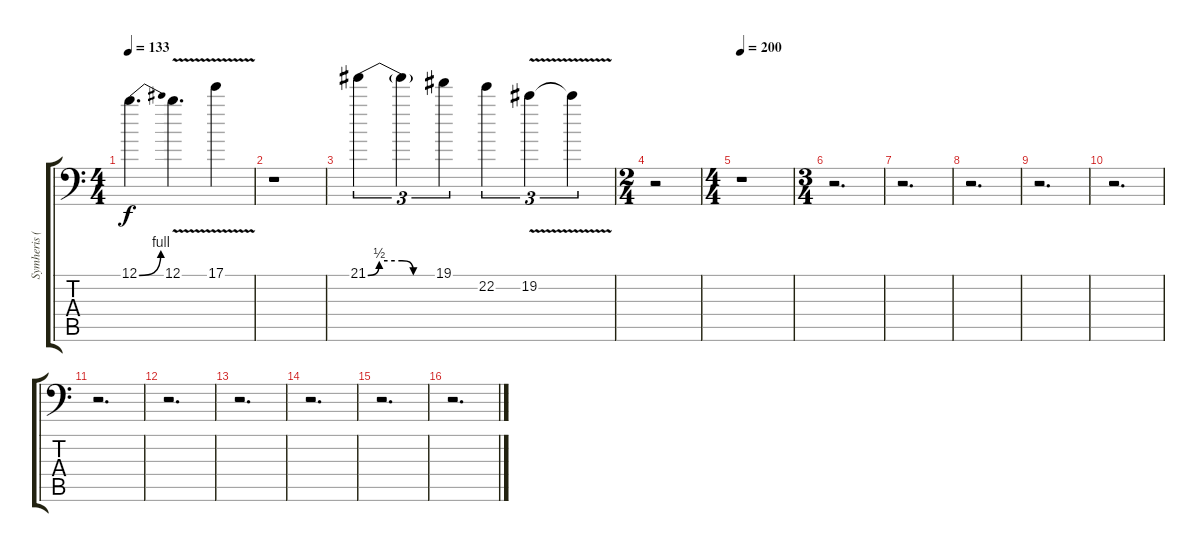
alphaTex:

\track ("Symheris (Harmony)" "Symheris (") {instrument distortionguitar}
\staff {score tabs}
\tuning (B3 Gb3 D3 A2 E2 A1) {hide}
\ts (4 4)
\tempo 133
\clef f4
\ks c
12.1{be (bend 0 0 60 4)}.4{d dy f} 12.1{v}.4{d} 17.1{v}.4 |
r.1 |
21.1{be (custom 0 0 10 2 30 2 40 0 60 0)}.4{tu (3 2)} 21.1{t}.4{tu (3 2)} 19.1.4{tu (3 2)} 22.2.4{tu (3 2)} 19.2{v}.4{tu (3 2)} 19.2{t}.4{tu (3 2)} |
\ts (2 4)
r.2 |
\ts (4 4)
\tempo 200
r.1 |
\ts (3 4)
r.2{d} |
r.2{d} |
r.2{d} |
r.2{d} |
r.2{d} |
r.2{d} |
r.2{d} |
r.2{d} |
r.2{d} |
r.2{d} |
r.2{d}
